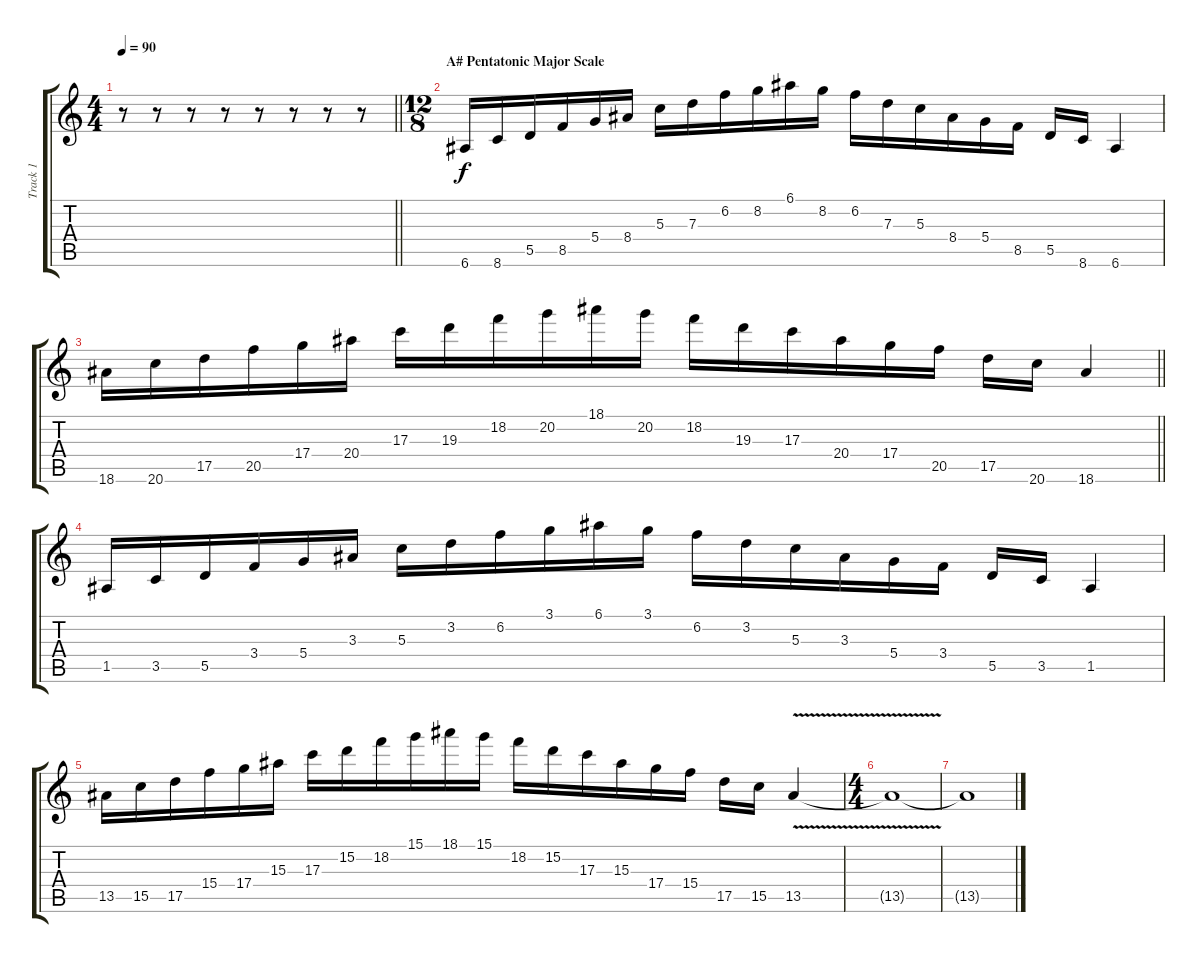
\track ("Track 1" "Track 1") {instrument overdrivenguitar}
\staff {score tabs}
\tuning (E4 B3 G3 D3 A2 E2) {hide}
\ts (4 4)
\tempo 90
\clef g2
\barLineRight lightlight
\ks c
r.8{dy f} r.8 r.8 r.8 r.8 r.8 r.8 r.8 |
\ts (12 8)
\section ("" "A# Pentatonic Major Scale")
6.6.16 8.6.16 5.5.16 8.5.16 5.4.16 8.4.16 5.3.16 7.3.16 6.2.16 8.2.16 6.1.16 8.2.16 6.2.16 7.3.16 5.3.16 8.4.16 5.4.16 8.5.16 5.5.16 8.6.16 6.6.4 |
\barLineRight lightlight
18.6.16 20.6.16 17.5.16 20.5.16 17.4.16 20.4.16 17.3.16 19.3.16 18.2.16 20.2.16 18.1.16 20.2.16 18.2.16 19.3.16 17.3.16 20.4.16 17.4.16 20.5.16 17.5.16 20.6.16 18.6.4 |
1.5.16 3.5.16 5.5.16 3.4.16 5.4.16 3.3.16 5.3.16 3.2.16 6.2.16 3.1.16 6.1.16 3.1.16 6.2.16 3.2.16 5.3.16 3.3.16 5.4.16 3.4.16 5.5.16 3.5.16 1.5.4 |
13.5.16 15.5.16 17.5.16 15.4.16 17.4.16 15.3.16 17.3.16 15.2.16 18.2.16 15.1.16 18.1.16 15.1.16 18.2.16 15.2.16 17.3.16 15.3.16 17.4.16 15.4.16 17.5.16 15.5.16 13.5{v}.4 |
\ts (4 4)
13.5{t}.1 |
13.5{t}.1
